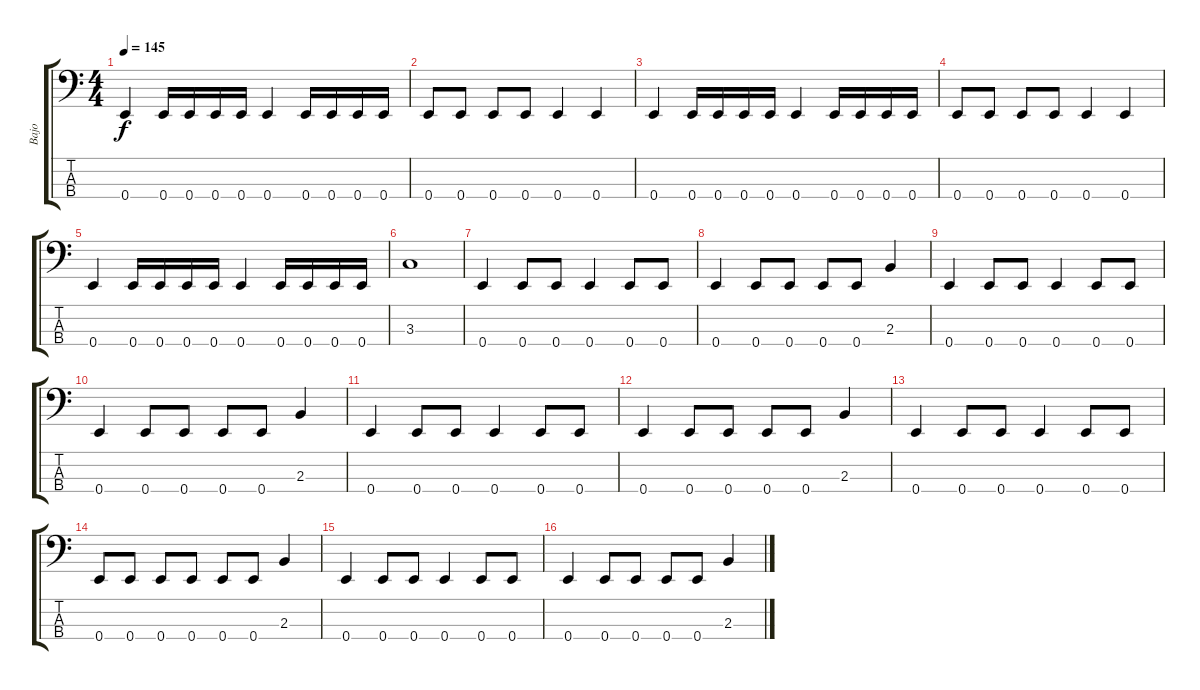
\track ("Bajo" "Bajo") {instrument electricbasspick}
\staff {score tabs}
\tuning (G2 D2 A1 E1) {hide}
\ts (4 4)
\tempo 145
\clef f4
\ks c
0.4.4{dy f} 0.4.16 0.4.16 0.4.16 0.4.16 0.4.4 0.4.16 0.4.16 0.4.16 0.4.16 |
0.4.8 0.4.8 0.4.8 0.4.8 0.4.4 0.4.4 |
0.4.4 0.4.16 0.4.16 0.4.16 0.4.16 0.4.4 0.4.16 0.4.16 0.4.16 0.4.16 |
0.4.8 0.4.8 0.4.8 0.4.8 0.4.4 0.4.4 |
0.4.4 0.4.16 0.4.16 0.4.16 0.4.16 0.4.4 0.4.16 0.4.16 0.4.16 0.4.16 |
3.3.1 |
0.4.4 0.4.8 0.4.8 0.4.4 0.4.8 0.4.8 |
0.4.4 0.4.8 0.4.8 0.4.8 0.4.8 2.3.4 |
0.4.4 0.4.8 0.4.8 0.4.4 0.4.8 0.4.8 |
0.4.4 0.4.8 0.4.8 0.4.8 0.4.8 2.3.4 |
0.4.4 0.4.8 0.4.8 0.4.4 0.4.8 0.4.8 |
0.4.4 0.4.8 0.4.8 0.4.8 0.4.8 2.3.4 |
0.4.4 0.4.8 0.4.8 0.4.4 0.4.8 0.4.8 |
0.4.8 0.4.8 0.4.8 0.4.8 0.4.8 0.4.8 2.3.4 |
0.4.4 0.4.8 0.4.8 0.4.4 0.4.8 0.4.8 |
0.4.4 0.4.8 0.4.8 0.4.8 0.4.8 2.3.4
